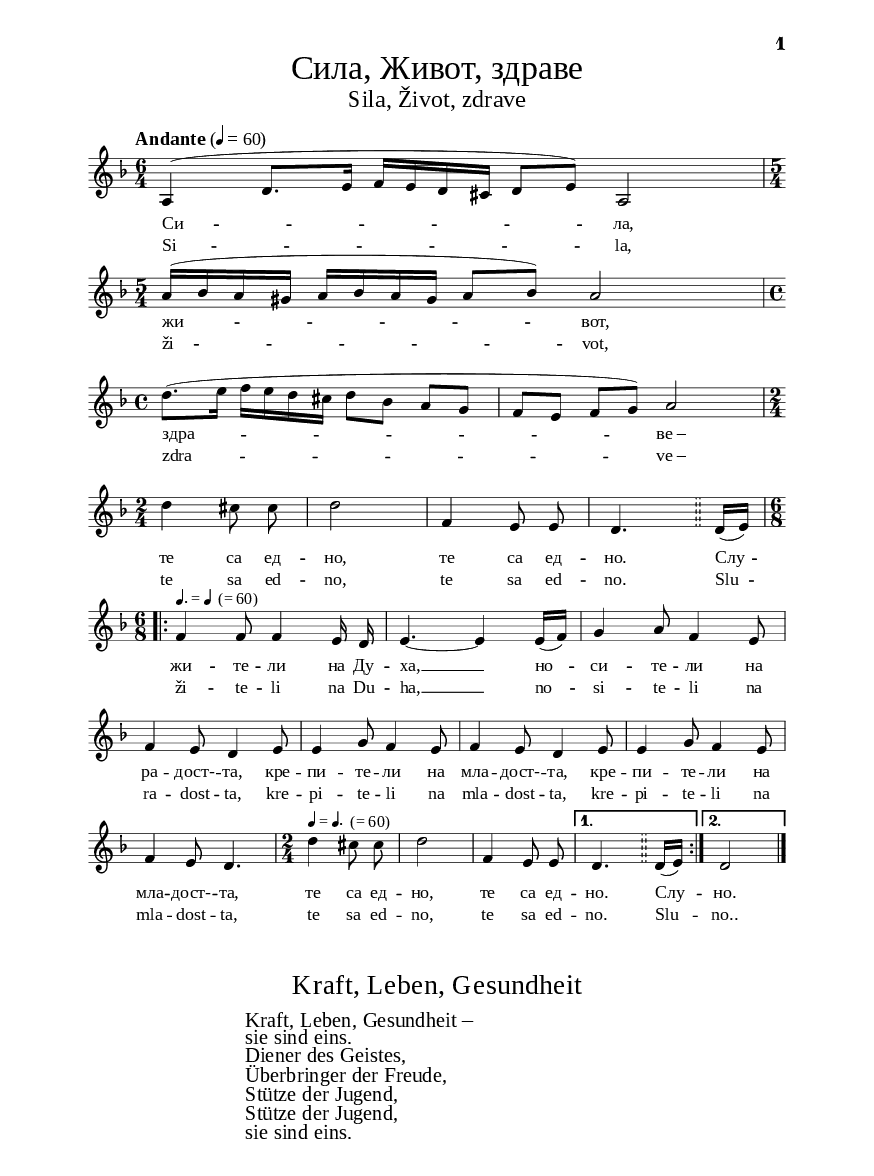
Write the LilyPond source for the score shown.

\version "2.24.3"

\include "include/globals.ily"

\bookpart {
  \label #'ref102
  \tocItem \markup "Сила, Живот, здраве – Sila, Život, zdrave"
  \include "include/bookpart-paper.ily"
  \score {
    \include "include/score-layout.ily"

    \new Voice \absolute {
      \clef treble
      \key d \minor
      \time 6/4
      \tempoFunc "Andante" 4 "60"

      \slurUp a4 ( d'8. e'16 f' e' d' cis' d'8 e' ) a2 \break

      \time 5/4  a'16 ( bes' a' gis' a' bes' a' gis' a'8 bes' ) a'2 \break |


      \time 4/4  d''8. ( e''16 f'' e'' d'' cis'' \autoBeamOff d''8 [bes'] a' [g']| f'8 [e'] f' [g'] ) a'2  | \break

      \slurNeutral \time 2/4 d''4  cis''8 \noBeam cis'' |  d''2  | f'4 e'8 e' | d'4. \bar "!!" d'16 [( e' )] | \break

      \time 6/8  \repeat volta 2 {
        | f'4^\markup {
          % make tempo notes
          \concat {
            \teeny \general-align #Y #DOWN \note {4.} #0.8
            \normal-text { " = " }
            \teeny \general-align #Y #DOWN \note {4} #0.8
            \normal-text { "  (= 60)" }
          }
        }


        f'8 f'4 e'16 \noBeam  d'  |e'4. ~ e'4 e'16 [( f' )] | g'4 a'8 f'4 e'8  | \break

        f'4 e'8 d'4 e'8 |   e'4 g'8 f'4 e'8 | f'4 e'8 d'4 e'8 |

        e'4 g'8 f'4 e'8 |  \break  f'4 e'8 d'4. | \time 2/4 d''4^\markup {
          % make tempo notes
          \concat {
            \teeny \general-align #Y #DOWN \note {4} #0.8
            \normal-text { " = " }
            \teeny \general-align #Y #DOWN \note {4.} #0.8
            \normal-text { "  (= 60)" }
          }
        }

        cis''8 \noBeam cis'' |

        d''2 | f'4 e'8 \noBeam e' |
      } \alternative { { d'4. \bar "!" \bar "!!" d'16 [( e'16 )] } { d'2 } } \bar "|."

    }

    \addlyrics {
      Си -- ла, жи
      -- вот, здра -- "ве –" те са ед -- но, те са ед --
      но. Слу -- жи -- те -- ли на Ду -- ха, __ но -- си
      -- те -- ли на ра -- "дост-" -- та, кре -- пи -- те
      -- ли на мла -- "дост-" -- та, кре -- пи -- те -- ли
      на мла -- "дост-" -- та, те са ед -- но, те са ед
      -- но. Слу -- но.}
      \addlyrics {
        Si -- la, ži
        -- vot, zdra -- "ve –" te sa ed -- no, te sa ed --
        no. Slu -- ži -- te -- li na Du -- ha, __ no -- si
        -- te -- li na ra -- dost -- ta, kre -- pi -- te
        -- li na mla -- dost -- ta, kre -- pi -- te -- li
        na mla -- dost -- ta, te sa ed -- no, te sa ed
        -- no. Slu -- no..}

        \header {
          title = \titleFunc "Сила, Живот, здраве" "Sila, Život, zdrave"
        }

        \midi{}

      } % score

      \markup \vspace #2

      % include foreign translation(s) of the song
      \version "2.24.3"

\markup \fill-line { \fontsize #deTitleFontSize "Kraft, Leben, Gesundheit" }
\markup \null
\markup \null
\markup \fontsize #deCoupletFontSize {
  \hspace #20
  \override #`(baseline-skip . ,deCoupletBaselineSkip)

  \column {    
     
  \line { " "Kraft, Leben, Gesundheit –}

  \line { " "sie sind eins. }

  \line { " "Diener des Geistes, }

  \line { " "Überbringer der Freude, }

  \line { " "Stütze der Jugend, }

  \line { " "Stütze der Jugend, }

  \line { " "sie sind eins. }
     
      
       
    }
    
    
}


    } % bookpart
